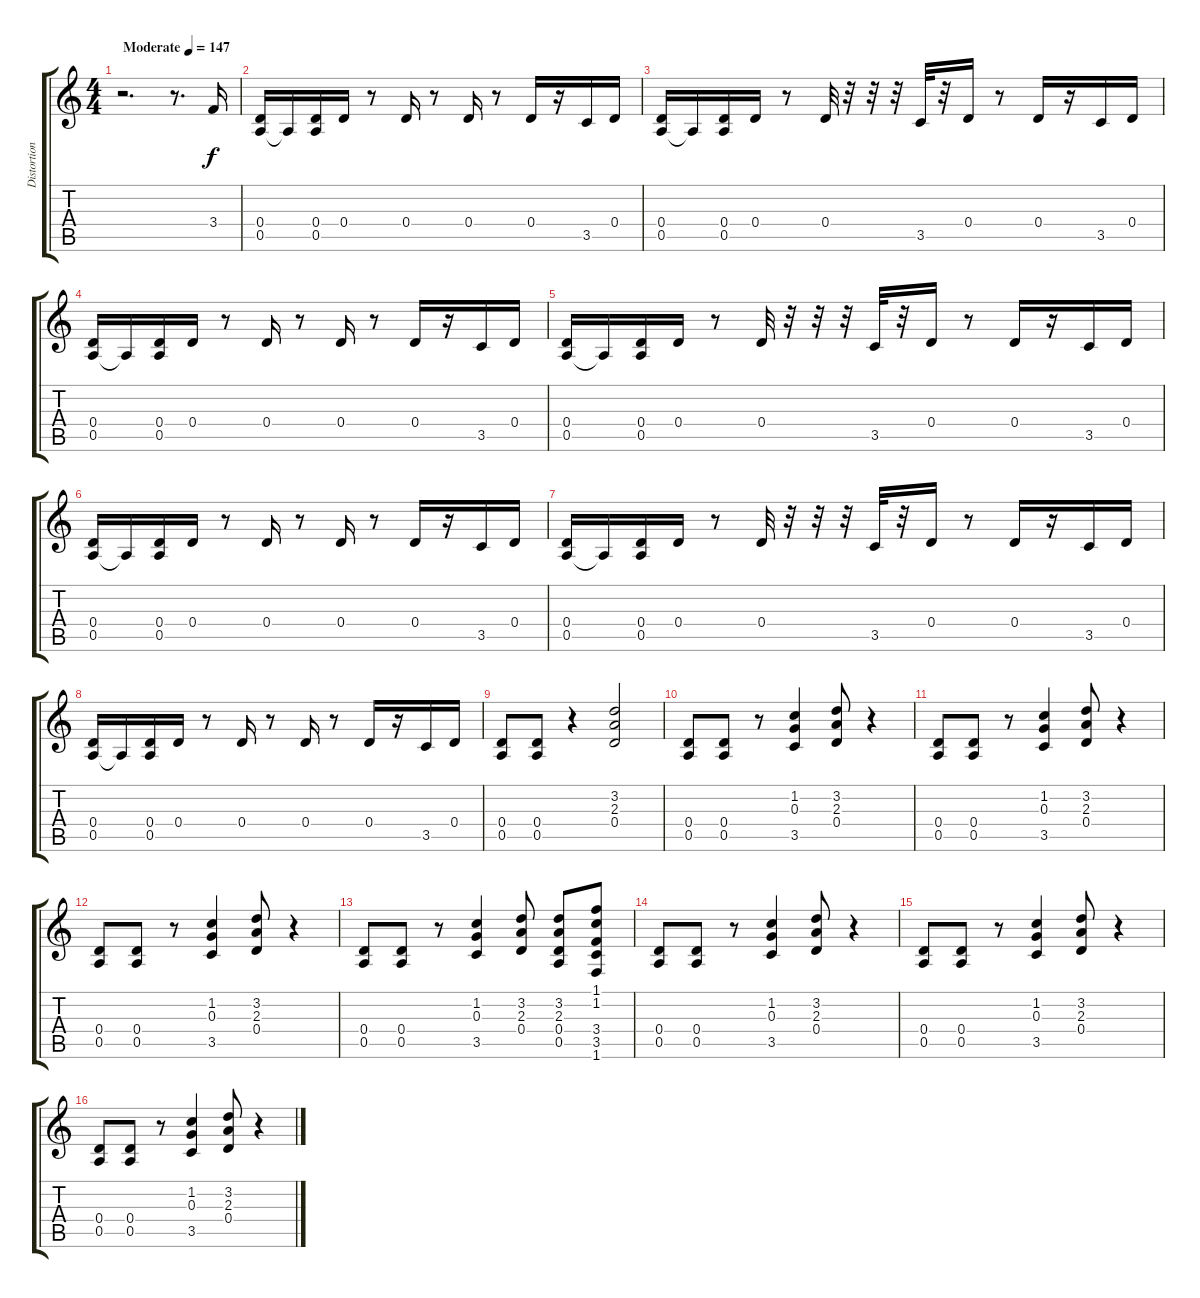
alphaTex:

\track ("Distortion Guitar (Rhythm)" "Distortion") {instrument distortionguitar}
\staff {score tabs}
\tuning (E4 B3 G3 D3 A2 E2) {hide}
\ts (4 4)
\tempo (147 "Moderate")
\clef g2
\ks c
r.2{d dy f instrument distortionguitar} r.8{d} 3.4.16 |
(0.4 0.5).16 0.5{t}.16 (0.4 0.5).16 0.4.16 r.8 0.4.16 r.8 0.4.16 r.8 0.4.16 r.16 3.5.16 0.4.16 |
(0.4 0.5).16 0.5{t}.16 (0.4 0.5).16 0.4.16 r.8 0.4.32 r.32 r.32 r.32 3.5.32 r.32 0.4.16 r.8 0.4.16 r.16 3.5.16 0.4.16 |
(0.4 0.5).16 0.5{t}.16 (0.4 0.5).16 0.4.16 r.8 0.4.16 r.8 0.4.16 r.8 0.4.16 r.16 3.5.16 0.4.16 |
(0.4 0.5).16 0.5{t}.16 (0.4 0.5).16 0.4.16 r.8 0.4.32 r.32 r.32 r.32 3.5.32 r.32 0.4.16 r.8 0.4.16 r.16 3.5.16 0.4.16 |
(0.4 0.5).16 0.5{t}.16 (0.4 0.5).16 0.4.16 r.8 0.4.16 r.8 0.4.16 r.8 0.4.16 r.16 3.5.16 0.4.16 |
(0.4 0.5).16 0.5{t}.16 (0.4 0.5).16 0.4.16 r.8 0.4.32 r.32 r.32 r.32 3.5.32 r.32 0.4.16 r.8 0.4.16 r.16 3.5.16 0.4.16 |
(0.4 0.5).16 0.5{t}.16 (0.4 0.5).16 0.4.16 r.8 0.4.16 r.8 0.4.16 r.8 0.4.16 r.16 3.5.16 0.4.16 |
(0.4 0.5).8 (0.4 0.5).8 r.4 (3.2 2.3 0.4).2 |
(0.4 0.5).8 (0.4 0.5).8 r.8 (1.2 0.3 3.5).4 (3.2 2.3 0.4).8 r.4 |
(0.4 0.5).8 (0.4 0.5).8 r.8 (1.2 0.3 3.5).4 (3.2 2.3 0.4).8 r.4 |
(0.4 0.5).8 (0.4 0.5).8 r.8 (1.2 0.3 3.5).4 (3.2 2.3 0.4).8 r.4 |
(0.4 0.5).8 (0.4 0.5).8 r.8 (1.2 0.3 3.5).4 (3.2 2.3 0.4).8 (3.2 2.3 0.4 0.5).8 (1.1 1.2 3.4 3.5 1.6).8 |
(0.4 0.5).8 (0.4 0.5).8 r.8 (1.2 0.3 3.5).4 (3.2 2.3 0.4).8 r.4 |
(0.4 0.5).8 (0.4 0.5).8 r.8 (1.2 0.3 3.5).4 (3.2 2.3 0.4).8 r.4 |
(0.4 0.5).8 (0.4 0.5).8 r.8 (1.2 0.3 3.5).4 (3.2 2.3 0.4).8 r.4
